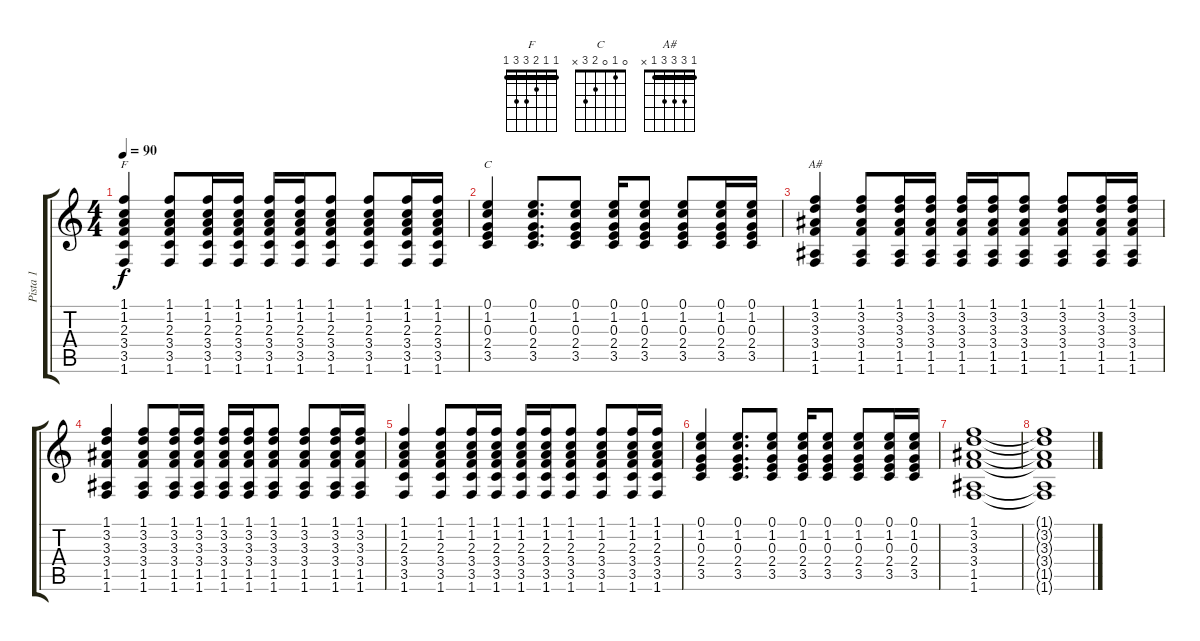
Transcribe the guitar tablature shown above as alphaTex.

\track ("Pista 1" "Pista 1") {instrument acousticguitarsteel}
\staff {score tabs}
\tuning (E4 B3 G3 D3 A2 E2) {hide}
\chord ("F" 1 1 2 3 3 1) {barre 1}
\chord ("C" 0 1 0 2 3 x)
\chord ("A#" 1 3 3 3 1 x) {barre 1}
\ts (4 4)
\tempo 90
\clef g2
\ks c
(1.1 1.2 2.3 3.4 3.5 1.6).4{ch "F" dy f} (1.1 1.2 2.3 3.4 3.5 1.6).8 (1.1 1.2 2.3 3.4 3.5 1.6).16 (1.1 1.2 2.3 3.4 3.5 1.6).16 (1.1 1.2 2.3 3.4 3.5 1.6).16 (1.1 1.2 2.3 3.4 3.5 1.6).16 (1.1 1.2 2.3 3.4 3.5 1.6).8 (1.1 1.2 2.3 3.4 3.5 1.6).8 (1.1 1.2 2.3 3.4 3.5 1.6).16 (1.1 1.2 2.3 3.4 3.5 1.6).16 |
(0.1 1.2 0.3 2.4 3.5).4{ch "C"} (0.1 1.2 0.3 2.4 3.5).8{d} (0.1 1.2 0.3 2.4 3.5).8 (0.1 1.2 0.3 2.4 3.5).16 (0.1 1.2 0.3 2.4 3.5).8 (0.1 1.2 0.3 2.4 3.5).8 (0.1 1.2 0.3 2.4 3.5).16 (0.1 1.2 0.3 2.4 3.5).16 |
(1.1 3.2 3.3 3.4 1.5 1.6).4{ch "A#"} (1.1 3.2 3.3 3.4 1.5 1.6).8 (1.1 3.2 3.3 3.4 1.5 1.6).16 (1.1 3.2 3.3 3.4 1.5 1.6).16 (1.1 3.2 3.3 3.4 1.5 1.6).16 (1.1 3.2 3.3 3.4 1.5 1.6).16 (1.1 3.2 3.3 3.4 1.5 1.6).8 (1.1 3.2 3.3 3.4 1.5 1.6).8 (1.1 3.2 3.3 3.4 1.5 1.6).16 (1.1 3.2 3.3 3.4 1.5 1.6).16 |
(1.1 3.2 3.3 3.4 1.5 1.6).4 (1.1 3.2 3.3 3.4 1.5 1.6).8 (1.1 3.2 3.3 3.4 1.5 1.6).16 (1.1 3.2 3.3 3.4 1.5 1.6).16 (1.1 3.2 3.3 3.4 1.5 1.6).16 (1.1 3.2 3.3 3.4 1.5 1.6).16 (1.1 3.2 3.3 3.4 1.5 1.6).8 (1.1 3.2 3.3 3.4 1.5 1.6).8 (1.1 3.2 3.3 3.4 1.5 1.6).16 (1.1 3.2 3.3 3.4 1.5 1.6).16 |
(1.1 1.2 2.3 3.4 3.5 1.6).4 (1.1 1.2 2.3 3.4 3.5 1.6).8 (1.1 1.2 2.3 3.4 3.5 1.6).16 (1.1 1.2 2.3 3.4 3.5 1.6).16 (1.1 1.2 2.3 3.4 3.5 1.6).16 (1.1 1.2 2.3 3.4 3.5 1.6).16 (1.1 1.2 2.3 3.4 3.5 1.6).8 (1.1 1.2 2.3 3.4 3.5 1.6).8 (1.1 1.2 2.3 3.4 3.5 1.6).16 (1.1 1.2 2.3 3.4 3.5 1.6).16 |
(0.1 1.2 0.3 2.4 3.5).4 (0.1 1.2 0.3 2.4 3.5).8{d} (0.1 1.2 0.3 2.4 3.5).8 (0.1 1.2 0.3 2.4 3.5).16 (0.1 1.2 0.3 2.4 3.5).8 (0.1 1.2 0.3 2.4 3.5).8 (0.1 1.2 0.3 2.4 3.5).16 (0.1 1.2 0.3 2.4 3.5).16 |
(1.1 3.2 3.3 3.4 1.5 1.6).1 |
(1.1{t} 3.2{t} 3.3{t} 3.4{t} 1.5{t} 1.6{t}).1
